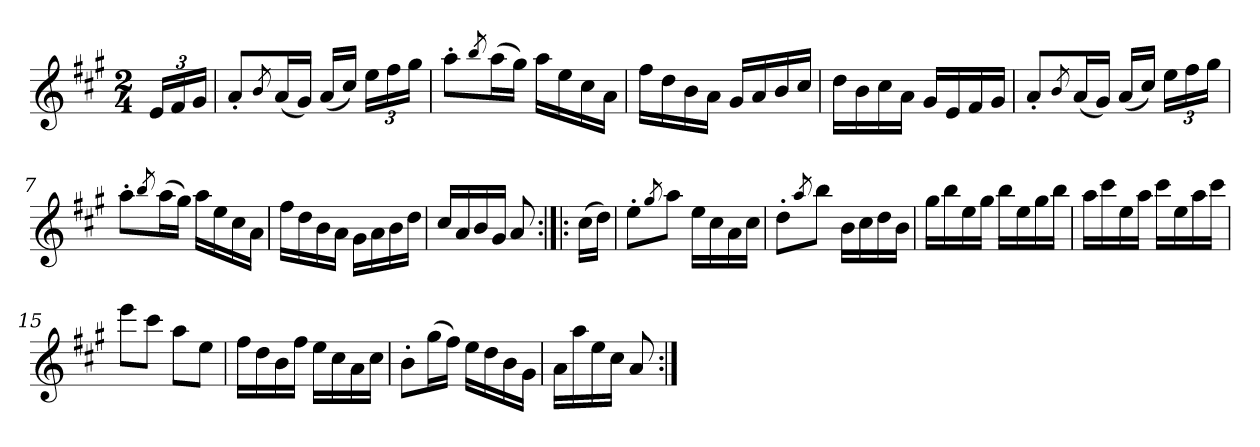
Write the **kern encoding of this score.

**kern
*part1
*staff1
*clefG2
*k[f#c#g#]
*A:
*M2/4
*Xbrackettup
=1
24e/LL
24f#/
24g#/JJ
=2
8a'/L
8qb/
(<16a/L
16g#/JJ)
(<16a/LL
16cc#/JJ)
24ee\LL
24ff#\
24gg#\JJ
=3
8aa'\L
8qbb/
(>16aa\L
16gg#\JJ)
16aa\LL
16ee\
16cc#\
16a\JJ
=4
16ff#\LL
16dd\
16b\
16a\JJ
16g#/LL
16a/
16b/
16cc#/JJ
=5
16dd\LL
16b\
16cc#\
16a\JJ
16g#/LL
16e/
16f#/
16g#/JJ
=6
8a'/L
8qb/
(<16a/L
16g#/JJ)
(<16a/LL
16cc#/JJ)
24ee\LL
24ff#\
24gg#\JJ
!!LO:LB:g=z
=7
8aa'\L
8qbb/
(>16aa\L
16gg#\JJ)
16aa\LL
16ee\
16cc#\
16a\JJ
=8
16ff#\LL
16dd\
16b\
16a\JJ
16g#\LL
16a\
16b\
16dd\JJ
=9
16cc#/LL
16a/
16b/
16g#/JJ
8a/
=10:|!|:
(>16cc#\LL
16dd\JJ)
=11
8ee'\L
8qgg#/
8aa\J
16ee\LL
16cc#\
16a\
16cc#\JJ
=12
8dd'\L
8qaa/
8bb\J
16b\LL
16cc#\
16dd\
16b\JJ
!!LO:LB:g=z
=13
16gg#\LL
16bb\
16ee\
16gg#\JJ
16bb\LL
16ee\
16gg#\
16bb\JJ
=14
16aa\LL
16ccc#\
16ee\
16aa\JJ
16ccc#\LL
16ee\
16aa\
16ccc#\JJ
=15
8eee\L
8ccc#\J
8aa\L
8ee\J
=16
16ff#\LL
16dd\
16b\
16ff#\JJ
16ee\LL
16cc#\
16a\
16cc#\JJ
=17
8b'\L
(>16gg#\L
16ff#\JJ)
16ee\LL
16dd\
16b\
16g#\JJ
=18
16a\LL
16aa\
16ee\
16cc#\JJ
8a/
=:|!
*-
